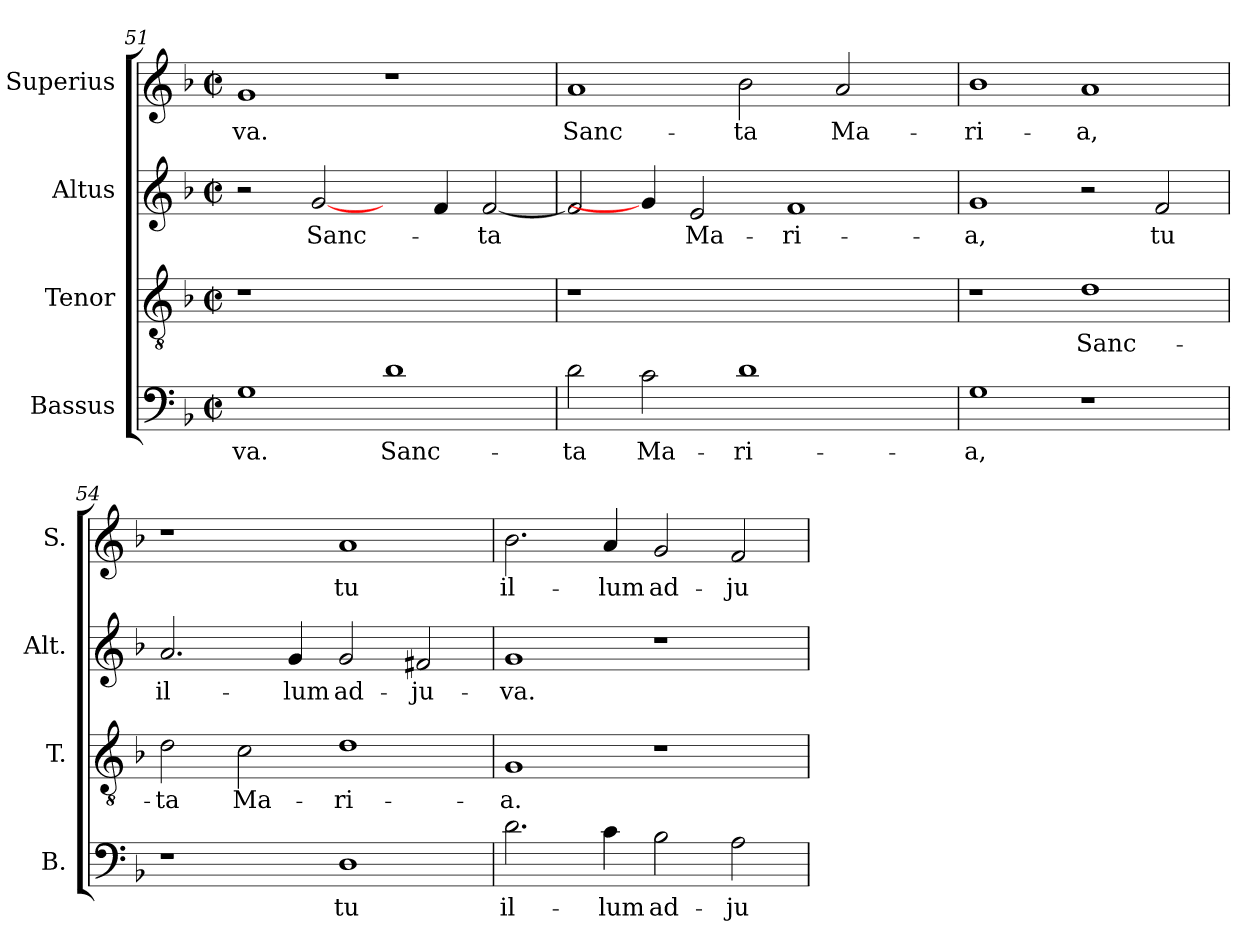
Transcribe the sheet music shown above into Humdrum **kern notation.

**kern	**text	**kern	**text	**kern	**text	**kern	**text
*part4	*part4	*part3	*part3	*part2	*part2	*part1	*part1
*staff4	*staff4	*staff3	*staff3	*staff2	*staff2	*staff1	*staff1
*I"Bassus	*	*I"Tenor	*	*I"Altus	*	*I"Superius	*
*I'B.	*	*I'T.	*	*I'Alt.	*	*I'S.	*
*clefF4	*	*clefGv2	*	*clefG2	*	*clefG2	*
*	*	*ITrd7c12	*	*	*	*	*
*k[b-]	*	*k[b-]	*	*k[b-]	*	*k[b-]	*
*F:	*	*F:	*	*F:	*	*F:	*
*M2/2	*	*M2/2	*	*M2/2	*	*M2/2	*
*met(c|)	*	*met(c|)	*	*met(c|)	*	*met(c|)	*
=51	=51	=51	=51	=51	=51	=51	=51
!	!LO:LY:b:color=#000000	!LO:N:vis=1	!	!	!	!	!
!	!	!	!	!	!	!	!LO:LY:b:color=#000000
1Gi	-va.	1r	.	2r	.	1gi	-va.
!	!	!	!	!	!LO:LY:b:color=#000000	!	!
.	.	.	.	[2gi/	Sanc-	.	.
!	!LO:LY:b:color=#000000	!	!	!	!	!	!
1di	Sanc-	1ryy	.	4ryy	.	1r	.
.	.	.	.	4fi/	.	.	.
!	!	!	!	!	!LO:LY:b:color=#000000	!	!
.	.	.	.	[<2fi/	-ta	.	.
=52	=52	=52	=52	=52	=52	=52	=52
!	!LO:LY:b:color=#000000	!LO:N:vis=1	!	!	!	!	!
!	!	!	!	!	!	!	!LO:LY:b:color=#000000
2di\	-ta	1r	.	2fi/]	.	1ai	Sanc-
!	!LO:LY:b:color=#000000	!	!	!	!	!	!
2ci\	Ma-	.	.	4gi/]	.	.	.
!	!	!	!	!	!LO:LY:b:color=#000000	!	!
.	.	.	.	2ei/	Ma-	.	.
!	!LO:LY:b:color=#000000	!	!	!	!	!	!
!	!	!	!	!	!	!	!LO:LY:b:color=#000000
1di	-ri-	1ryy	.	.	.	2b-i\	-ta
!	!	!	!	!	!LO:LY:b:color=#000000	!	!
.	.	.	.	1fi	-ri-	.	.
!	!	!	!	!	!	!	!LO:LY:b:color=#000000
.	.	.	.	.	.	2ai/	Ma-
4ryy	.	4ryy	.	.	.	4ryy	.
!!LO:LB:g=z
=53	=53	=53	=53	=53	=53	=53	=53
!	!LO:LY:b:color=#000000	!	!	!	!	!	!
!	!	!	!	!	!LO:LY:b:color=#000000	!	!
!	!	!	!	!	!	!	!LO:LY:b:color=#000000
1Gi	-a,	1r	.	1gi	-a,	1b-i	-ri-
!	!	!	!LO:LY:b:color=#000000	!	!	!	!
!	!	!	!	!	!	!	!LO:LY:b:color=#000000
1r	.	1Di	Sanc-	2r	.	1ai	-a,
!	!	!	!	!	!LO:LY:b:color=#000000	!	!
.	.	.	.	2fi/	tu	.	.
=54	=54	=54	=54	=54	=54	=54	=54
!	!	!	!LO:LY:b:color=#000000	!	!	!	!
!	!	!	!	!	!LO:LY:b:color=#000000	!	!
1r	.	2Di\	-ta	2.ai/	il-	1r	.
!	!	!	!LO:LY:b:color=#000000	!	!	!	!
.	.	2Ci\	Ma-	.	.	.	.
!	!	!	!	!	!LO:LY:b:color=#000000	!	!
.	.	.	.	4gi/	-lum	.	.
!	!LO:LY:b:color=#000000	!	!	!	!	!	!
!	!	!	!LO:LY:b:color=#000000	!	!	!	!
!	!	!	!	!	!LO:LY:b:color=#000000	!	!
!	!	!	!	!	!	!	!LO:LY:b:color=#000000
1Di	tu	1Di	-ri-	2gi/	ad-	1ai	tu
!	!	!	!	!	!LO:LY:b:color=#000000	!	!
.	.	.	.	2f#Xi/	-ju-	.	.
=55	=55	=55	=55	=55	=55	=55	=55
!	!LO:LY:b:color=#000000	!	!	!	!	!	!
!	!	!	!LO:LY:b:color=#000000	!	!	!	!
!	!	!	!	!	!LO:LY:b:color=#000000	!	!
!	!	!	!	!	!	!	!LO:LY:b:color=#000000
2.di\	il-	1GGi	-a.	1gi	-va.	2.b-i\	il-
!	!LO:LY:b:color=#000000	!	!	!	!	!	!
!	!	!	!	!	!	!	!LO:LY:b:color=#000000
4ci\	-lum	.	.	.	.	4ai/	-lum
!	!LO:LY:b:color=#000000	!	!	!	!	!	!
!	!	!	!	!	!	!	!LO:LY:b:color=#000000
2B-i\	ad-	1r	.	1r	.	2gi/	ad-
!	!LO:LY:b:color=#000000	!	!	!	!	!	!
!	!	!	!	!	!	!	!LO:LY:b:color=#000000
2Ai\	-ju-	.	.	.	.	2fi/	-ju-
=	=	=	=	=	=	=	=
*-	*-	*-	*-	*-	*-	*-	*-
